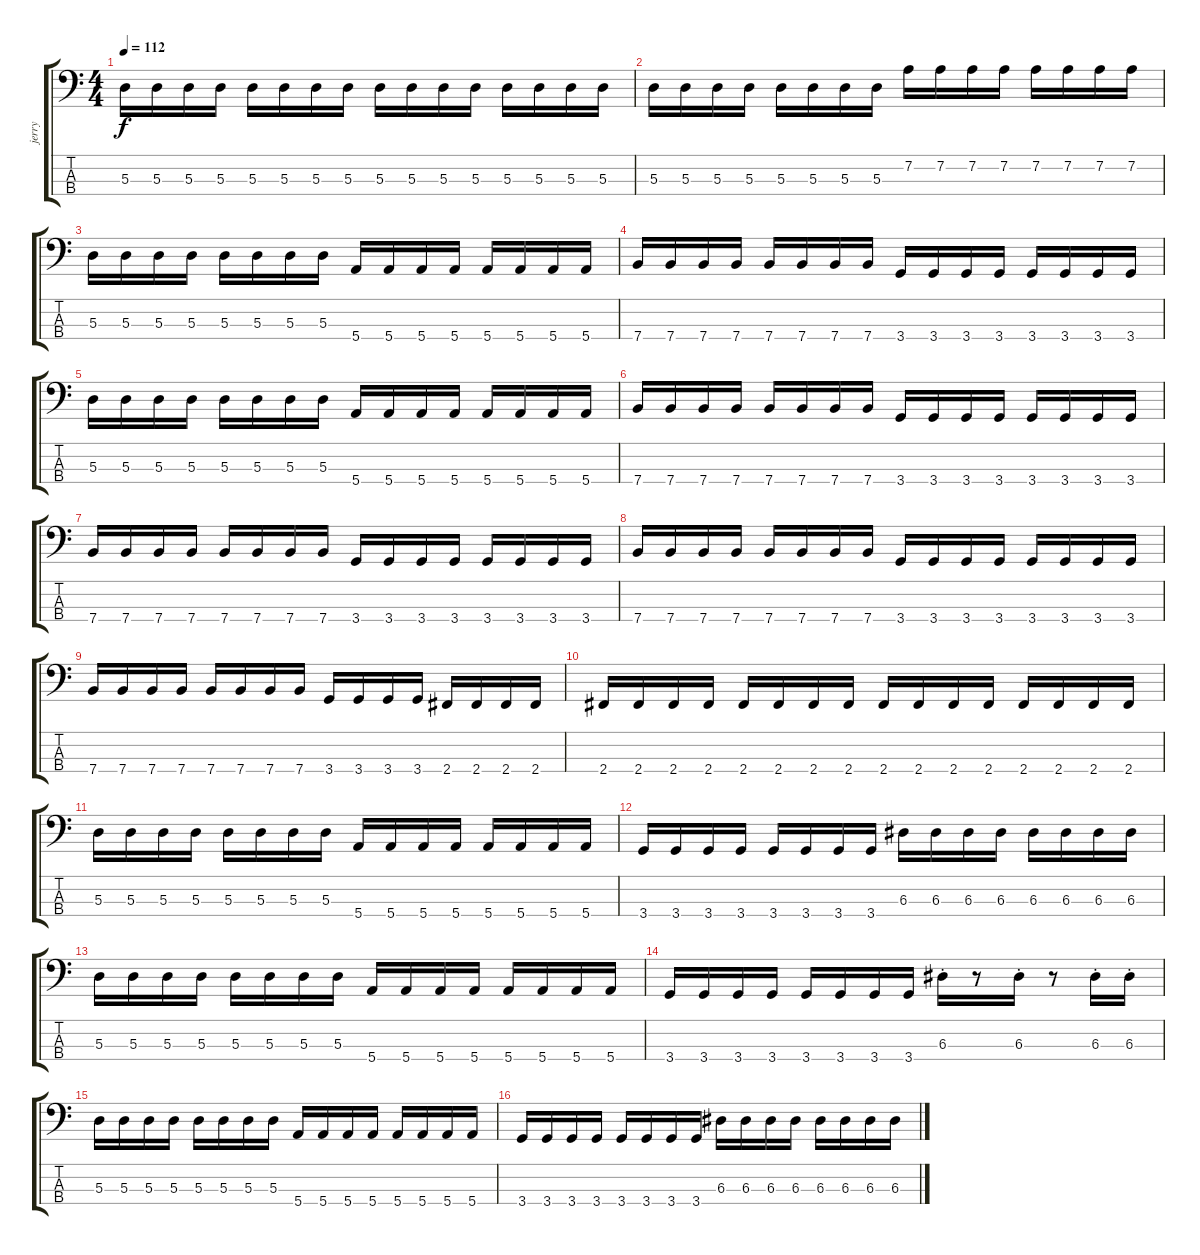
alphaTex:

\track ("jerry" "jerry") {instrument electricbasspick}
\staff {score tabs}
\tuning (G2 D2 A1 E1) {hide}
\ts (4 4)
\tempo 112
\clef f4
\ks c
5.3.16{dy f instrument electricbasspick} 5.3.16 5.3.16 5.3.16 5.3.16 5.3.16 5.3.16 5.3.16 5.3.16 5.3.16 5.3.16 5.3.16 5.3.16 5.3.16 5.3.16 5.3.16 |
5.3.16 5.3.16 5.3.16 5.3.16 5.3.16 5.3.16 5.3.16 5.3.16 7.2.16 7.2.16 7.2.16 7.2.16 7.2.16 7.2.16 7.2.16 7.2.16 |
5.3.16 5.3.16 5.3.16 5.3.16 5.3.16 5.3.16 5.3.16 5.3.16 5.4.16 5.4.16 5.4.16 5.4.16 5.4.16 5.4.16 5.4.16 5.4.16 |
7.4.16 7.4.16 7.4.16 7.4.16 7.4.16 7.4.16 7.4.16 7.4.16 3.4.16 3.4.16 3.4.16 3.4.16 3.4.16 3.4.16 3.4.16 3.4.16 |
5.3.16 5.3.16 5.3.16 5.3.16 5.3.16 5.3.16 5.3.16 5.3.16 5.4.16 5.4.16 5.4.16 5.4.16 5.4.16 5.4.16 5.4.16 5.4.16 |
7.4.16 7.4.16 7.4.16 7.4.16 7.4.16 7.4.16 7.4.16 7.4.16 3.4.16 3.4.16 3.4.16 3.4.16 3.4.16 3.4.16 3.4.16 3.4.16 |
7.4.16 7.4.16 7.4.16 7.4.16 7.4.16 7.4.16 7.4.16 7.4.16 3.4.16 3.4.16 3.4.16 3.4.16 3.4.16 3.4.16 3.4.16 3.4.16 |
7.4.16 7.4.16 7.4.16 7.4.16 7.4.16 7.4.16 7.4.16 7.4.16 3.4.16 3.4.16 3.4.16 3.4.16 3.4.16 3.4.16 3.4.16 3.4.16 |
7.4.16 7.4.16 7.4.16 7.4.16 7.4.16 7.4.16 7.4.16 7.4.16 3.4.16 3.4.16 3.4.16 3.4.16 2.4.16 2.4.16 2.4.16 2.4.16 |
2.4.16 2.4.16 2.4.16 2.4.16 2.4.16 2.4.16 2.4.16 2.4.16 2.4.16 2.4.16 2.4.16 2.4.16 2.4.16 2.4.16 2.4.16 2.4.16 |
5.3.16 5.3.16 5.3.16 5.3.16 5.3.16 5.3.16 5.3.16 5.3.16 5.4.16 5.4.16 5.4.16 5.4.16 5.4.16 5.4.16 5.4.16 5.4.16 |
3.4.16 3.4.16 3.4.16 3.4.16 3.4.16 3.4.16 3.4.16 3.4.16 6.3.16 6.3.16 6.3.16 6.3.16 6.3.16 6.3.16 6.3.16 6.3.16 |
5.3.16 5.3.16 5.3.16 5.3.16 5.3.16 5.3.16 5.3.16 5.3.16 5.4.16 5.4.16 5.4.16 5.4.16 5.4.16 5.4.16 5.4.16 5.4.16 |
3.4.16 3.4.16 3.4.16 3.4.16 3.4.16 3.4.16 3.4.16 3.4.16 6.3{st}.16 r.8 6.3{st}.16 r.8 6.3{st}.16 6.3{st}.16 |
5.3.16 5.3.16 5.3.16 5.3.16 5.3.16 5.3.16 5.3.16 5.3.16 5.4.16 5.4.16 5.4.16 5.4.16 5.4.16 5.4.16 5.4.16 5.4.16 |
3.4.16 3.4.16 3.4.16 3.4.16 3.4.16 3.4.16 3.4.16 3.4.16 6.3.16 6.3.16 6.3.16 6.3.16 6.3.16 6.3.16 6.3.16 6.3.16
